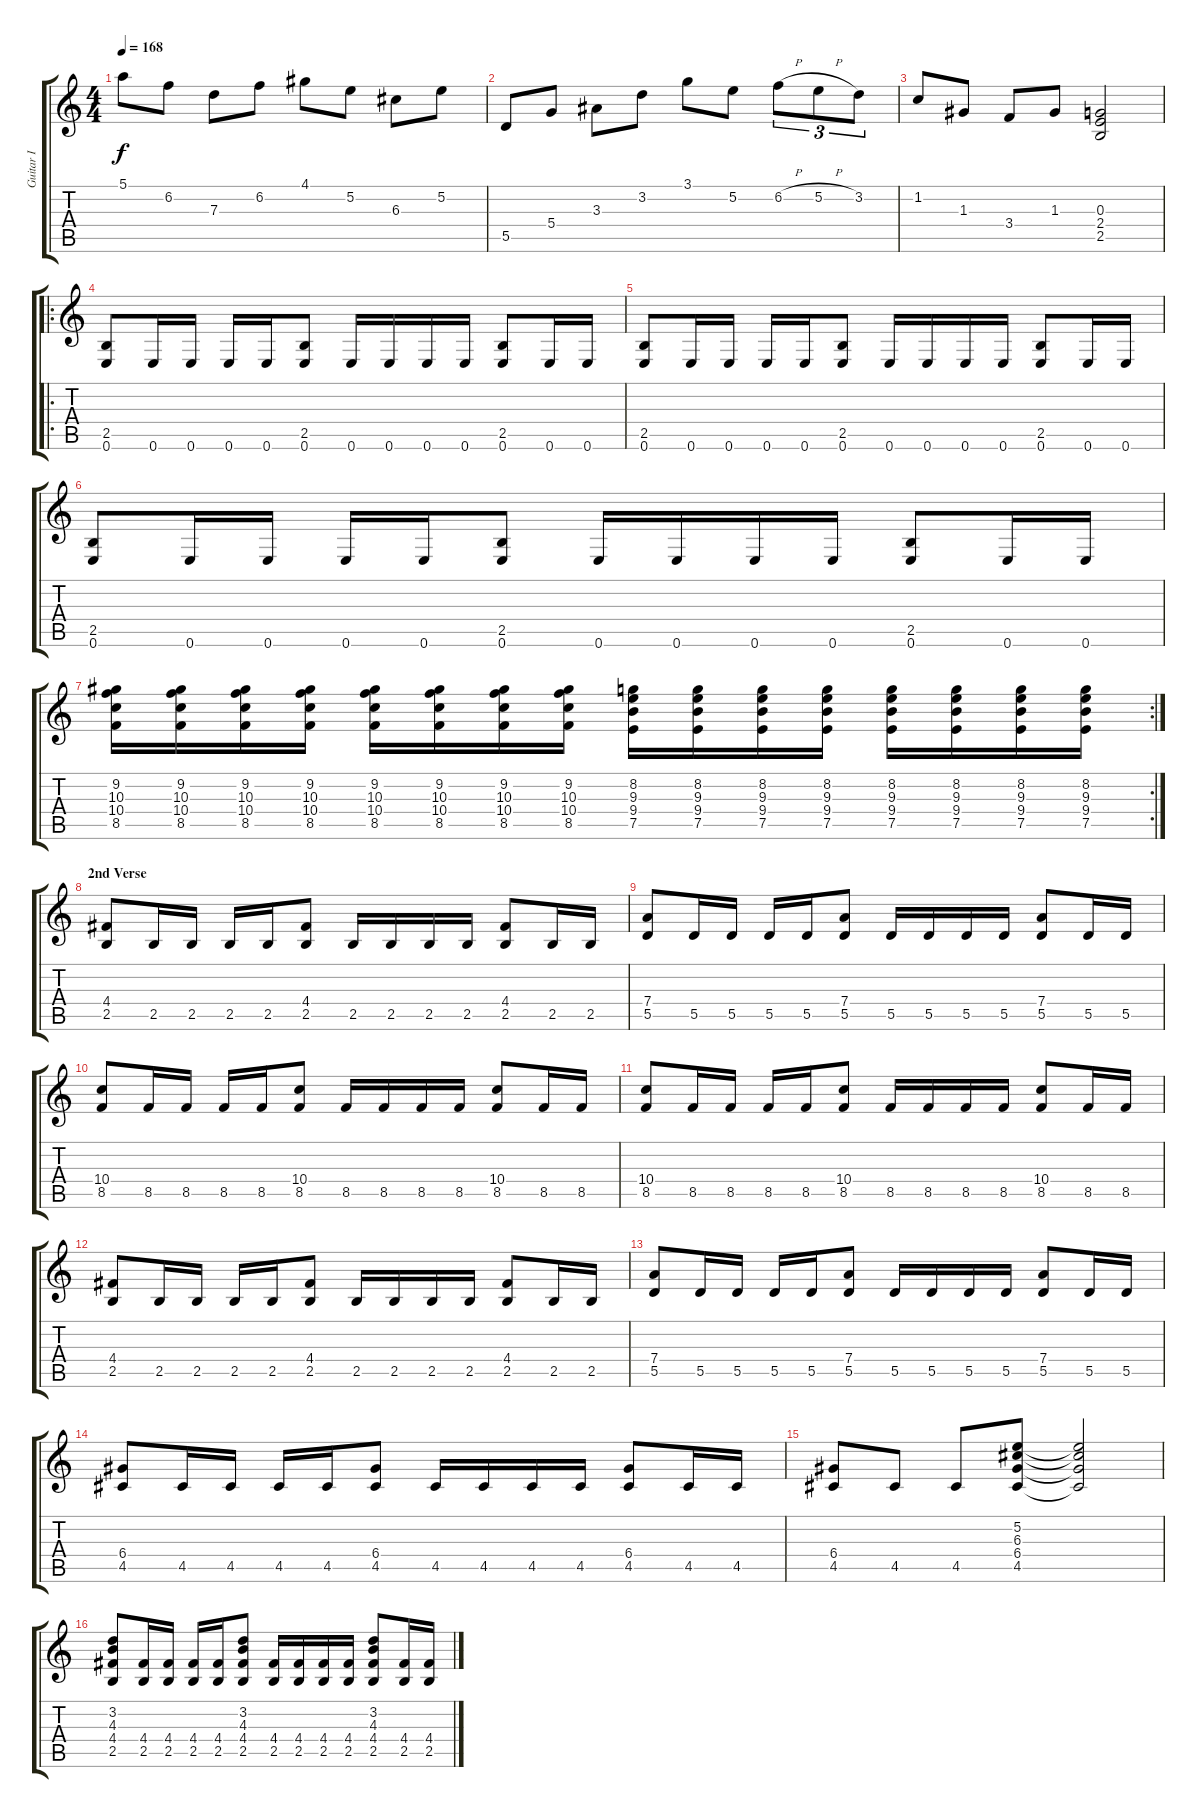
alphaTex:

\track ("Guitar I" "Guitar I") {instrument distortionguitar}
\staff {score tabs}
\tuning (E4 B3 G3 D3 A2 E2) {hide}
\ts (4 4)
\tempo 168
\clef g2
\ks c
5.1.8{dy f} 6.2.8 7.3.8 6.2.8 4.1.8 5.2.8 6.3.8 5.2.8 |
5.5.8 5.4.8 3.3.8 3.2.8 3.1.8 5.2.8 6.2{h}.8{tu (3 2)} 5.2{h}.8{tu (3 2)} 3.2.8{tu (3 2)} |
1.2.8 1.3.8 3.4.8 1.3.8 (0.3 2.4 2.5).2 |
\ro
(2.5 0.6).8 0.6.16 0.6.16 0.6.16 0.6.16 (2.5 0.6).8 0.6.16 0.6.16 0.6.16 0.6.16 (2.5 0.6).8 0.6.16 0.6.16 |
(2.5 0.6).8 0.6.16 0.6.16 0.6.16 0.6.16 (2.5 0.6).8 0.6.16 0.6.16 0.6.16 0.6.16 (2.5 0.6).8 0.6.16 0.6.16 |
(2.5 0.6).8 0.6.16 0.6.16 0.6.16 0.6.16 (2.5 0.6).8 0.6.16 0.6.16 0.6.16 0.6.16 (2.5 0.6).8 0.6.16 0.6.16 |
\rc 2
(9.2 10.3 10.4 8.5).16 (9.2 10.3 10.4 8.5).16 (9.2 10.3 10.4 8.5).16 (9.2 10.3 10.4 8.5).16 (9.2 10.3 10.4 8.5).16 (9.2 10.3 10.4 8.5).16 (9.2 10.3 10.4 8.5).16 (9.2 10.3 10.4 8.5).16 (8.2 9.3 9.4 7.5).16 (8.2 9.3 9.4 7.5).16 (8.2 9.3 9.4 7.5).16 (8.2 9.3 9.4 7.5).16 (8.2 9.3 9.4 7.5).16 (8.2 9.3 9.4 7.5).16 (8.2 9.3 9.4 7.5).16 (8.2 9.3 9.4 7.5).16 |
\section ("" "2nd Verse")
(4.4 2.5).8 2.5.16 2.5.16 2.5.16 2.5.16 (4.4 2.5).8 2.5.16 2.5.16 2.5.16 2.5.16 (4.4 2.5).8 2.5.16 2.5.16 |
(7.4 5.5).8 5.5.16 5.5.16 5.5.16 5.5.16 (7.4 5.5).8 5.5.16 5.5.16 5.5.16 5.5.16 (7.4 5.5).8 5.5.16 5.5.16 |
(10.4 8.5).8 8.5.16 8.5.16 8.5.16 8.5.16 (10.4 8.5).8 8.5.16 8.5.16 8.5.16 8.5.16 (10.4 8.5).8 8.5.16 8.5.16 |
(10.4 8.5).8 8.5.16 8.5.16 8.5.16 8.5.16 (10.4 8.5).8 8.5.16 8.5.16 8.5.16 8.5.16 (10.4 8.5).8 8.5.16 8.5.16 |
(4.4 2.5).8 2.5.16 2.5.16 2.5.16 2.5.16 (4.4 2.5).8 2.5.16 2.5.16 2.5.16 2.5.16 (4.4 2.5).8 2.5.16 2.5.16 |
(7.4 5.5).8 5.5.16 5.5.16 5.5.16 5.5.16 (7.4 5.5).8 5.5.16 5.5.16 5.5.16 5.5.16 (7.4 5.5).8 5.5.16 5.5.16 |
(6.4 4.5).8 4.5.16 4.5.16 4.5.16 4.5.16 (6.4 4.5).8 4.5.16 4.5.16 4.5.16 4.5.16 (6.4 4.5).8 4.5.16 4.5.16 |
(6.4 4.5).8 4.5.8 4.5.8 (5.2 6.3 6.4 4.5).8 (5.2{t} 6.3{t} 6.4{t} 4.5{t}).2 |
(3.2 4.3 4.4 2.5).8 (4.4 2.5).16 (4.4 2.5).16 (4.4 2.5).16 (4.4 2.5).16 (3.2 4.3 4.4 2.5).8 (4.4 2.5).16 (4.4 2.5).16 (4.4 2.5).16 (4.4 2.5).16 (3.2 4.3 4.4 2.5).8 (4.4 2.5).16 (4.4 2.5).16
